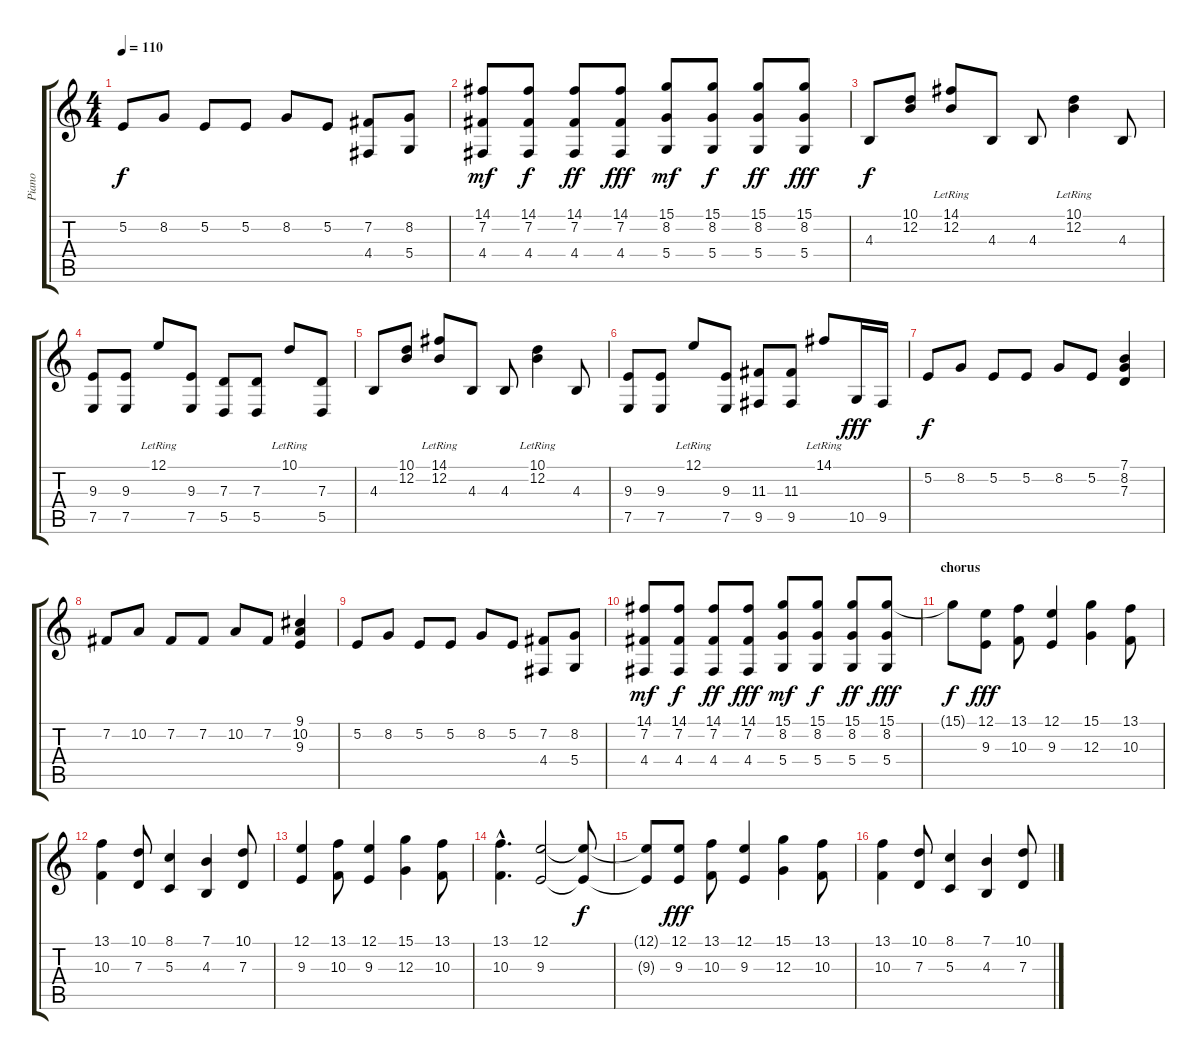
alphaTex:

\track ("Piano" "Piano") {instrument acousticgrandpiano}
\staff {score tabs}
\tuning (E4 B3 G3 D3 A2 E2) {hide}
\ts (4 4)
\tempo 110
\clef g2
\ks c
5.2.8{dy f} 8.2.8 5.2.8 5.2.8 8.2.8 5.2.8 (7.2 4.4).8 (8.2 5.4).8 |
(14.1 7.2 4.4).8{dy mf} (14.1 7.2 4.4).8{dy f} (14.1 7.2 4.4).8{dy ff} (14.1 7.2 4.4).8{dy fff} (15.1 8.2 5.4).8{dy mf} (15.1 8.2 5.4).8{dy f} (15.1 8.2 5.4).8{dy ff} (15.1 8.2 5.4).8{dy fff} |
4.3.8{dy f} (10.1 12.2).8 (14.1{lr} 12.2).8 4.3.8 4.3.8 (10.1{lr} 12.2{lr}).4 4.3.8 |
(9.3 7.5).8 (9.3 7.5).8 12.1{lr}.8 (9.3 7.5).8 (7.3 5.5).8 (7.3 5.5).8 10.1{lr}.8 (7.3 5.5).8 |
4.3.8 (10.1 12.2).8 (14.1{lr} 12.2).8 4.3.8 4.3.8 (10.1{lr} 12.2{lr}).4 4.3.8 |
(9.3 7.5).8 (9.3 7.5).8 12.1{lr}.8 (9.3 7.5).8 (11.3 9.5).8 (11.3 9.5).8 14.1{lr}.8 10.5.16{dy fff} 9.5.16 |
5.2.8{dy f} 8.2.8 5.2.8 5.2.8 8.2.8 5.2.8 (7.1 8.2 7.3).4 |
7.2.8 10.2.8 7.2.8 7.2.8 10.2.8 7.2.8 (9.1 10.2 9.3).4 |
5.2.8 8.2.8 5.2.8 5.2.8 8.2.8 5.2.8 (7.2 4.4).8 (8.2 5.4).8 |
(14.1 7.2 4.4).8{dy mf} (14.1 7.2 4.4).8{dy f} (14.1 7.2 4.4).8{dy ff} (14.1 7.2 4.4).8{dy fff} (15.1 8.2 5.4).8{dy mf} (15.1 8.2 5.4).8{dy f} (15.1 8.2 5.4).8{dy ff} (15.1 8.2 5.4).8{dy fff} |
\section ("" "chorus")
15.1{t}.8{dy f} (12.1 9.3).8{dy fff} (13.1 10.3).8 (12.1 9.3).4 (15.1 12.3).4 (13.1 10.3).8 |
(13.1 10.3).4 (10.1 7.3).8 (8.1 5.3).4 (7.1 4.3).4 (10.1 7.3).8 |
(12.1 9.3).4 (13.1 10.3).8 (12.1 9.3).4 (15.1 12.3).4 (13.1 10.3).8 |
(13.1{hac} 10.3{hac}).4{d} (12.1 9.3).2 (12.1{t} 9.3{t}).8{dy f} |
(12.1{t} 9.3{t}).8 (12.1 9.3).8{dy fff} (13.1 10.3).8 (12.1 9.3).4 (15.1 12.3).4 (13.1 10.3).8 |
(13.1 10.3).4 (10.1 7.3).8 (8.1 5.3).4 (7.1 4.3).4 (10.1 7.3).8
